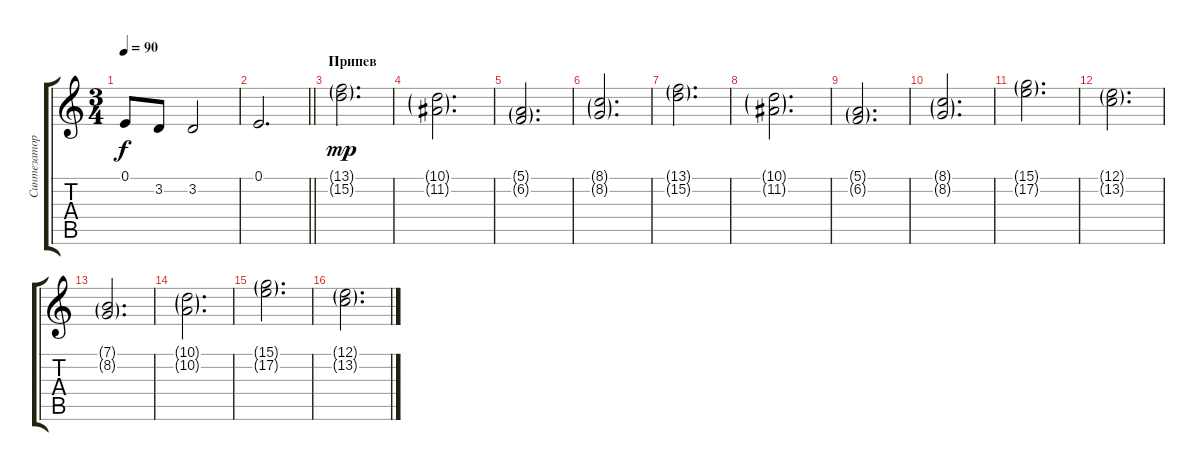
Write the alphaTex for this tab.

\track ("Синтезатор 1" "Синтезатор") {instrument stringensemble1}
\staff {score tabs}
\tuning (E4 B3 G3 D3 A2 E2) {hide}
\ts (3 4)
\tempo 90
\clef g2
\ks c
0.1.8{dy f} 3.2.8 3.2.2 |
\barLineRight lightlight
0.1.2{d} |
\section ("" "Припев")
(13.1{g} 15.2{g}).2{d dy mp} |
(10.1{g} 11.2{g}).2{d} |
(5.1{g} 6.2{g}).2{d} |
(8.1{g} 8.2{g}).2{d} |
(13.1{g} 15.2{g}).2{d} |
(10.1{g} 11.2{g}).2{d} |
(5.1{g} 6.2{g}).2{d} |
(8.1{g} 8.2{g}).2{d} |
(15.1{g} 17.2{g}).2{d} |
(12.1{g} 13.2{g}).2{d} |
(7.1{g} 8.2{g}).2{d} |
(10.1{g} 10.2{g}).2{d} |
(15.1{g} 17.2{g}).2{d} |
(12.1{g} 13.2{g}).2{d}
